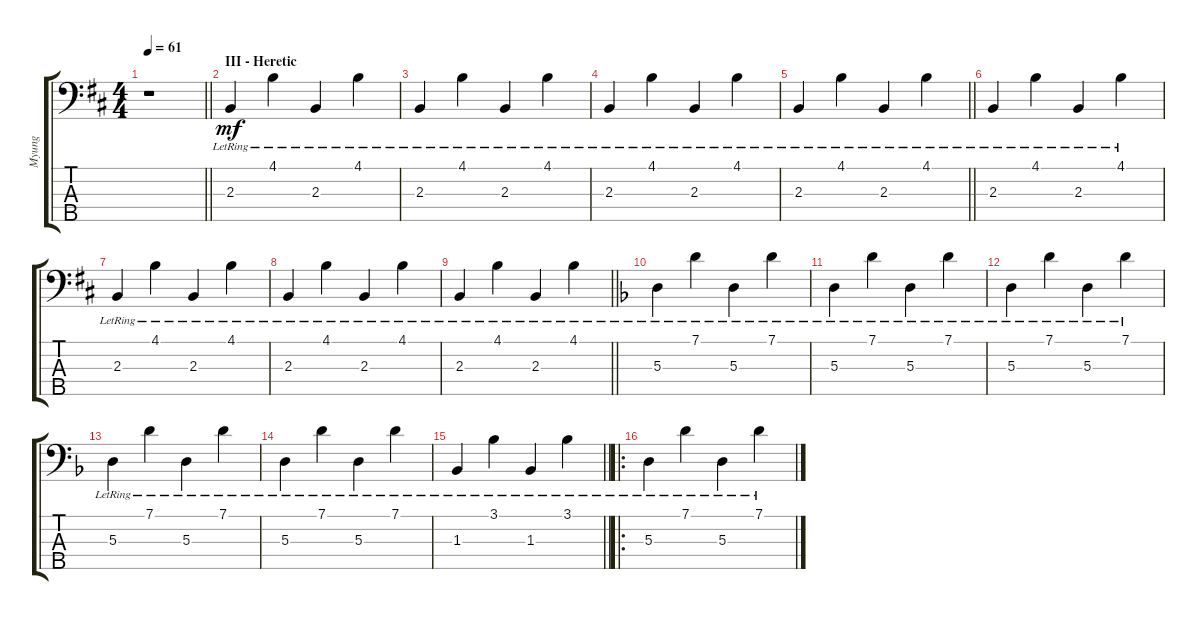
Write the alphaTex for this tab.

\track ("Myung" "Myung") {instrument electricbassfinger}
\staff {score tabs}
\tuning (G2 D2 A1 E1 B0) {hide}
\ts (4 4)
\tempo 61
\clef f4
\barLineRight lightlight
\ks d
r.1{dy mf instrument electricbassfinger} |
\section ("" "III - Heretic")
2.3{lr}.4 4.1{lr}.4 2.3{lr}.4 4.1{lr}.4 |
2.3{lr}.4 4.1{lr}.4 2.3{lr}.4 4.1{lr}.4 |
2.3{lr}.4 4.1{lr}.4 2.3{lr}.4 4.1{lr}.4 |
\barLineRight lightlight
2.3{lr}.4 4.1{lr}.4 2.3{lr}.4 4.1{lr}.4 |
2.3{lr}.4 4.1{lr}.4 2.3{lr}.4 4.1{lr}.4 |
2.3{lr}.4 4.1{lr}.4 2.3{lr}.4 4.1{lr}.4 |
2.3{lr}.4 4.1{lr}.4 2.3{lr}.4 4.1{lr}.4 |
\barLineRight lightlight
2.3{lr}.4 4.1{lr}.4 2.3{lr}.4 4.1{lr}.4 |
\ks f
5.3{lr}.4 7.1{lr}.4 5.3{lr}.4 7.1{lr}.4 |
5.3{lr}.4 7.1{lr}.4 5.3{lr}.4 7.1{lr}.4 |
5.3{lr}.4 7.1{lr}.4 5.3{lr}.4 7.1{lr}.4 |
5.3{lr}.4 7.1{lr}.4 5.3{lr}.4 7.1{lr}.4 |
5.3{lr}.4 7.1{lr}.4 5.3{lr}.4 7.1{lr}.4 |
\barLineRight lightlight
1.3{lr}.4 3.1{lr}.4 1.3{lr}.4 3.1{lr}.4 |
\ro
5.3{lr}.4 7.1{lr}.4 5.3{lr}.4 7.1{lr}.4
